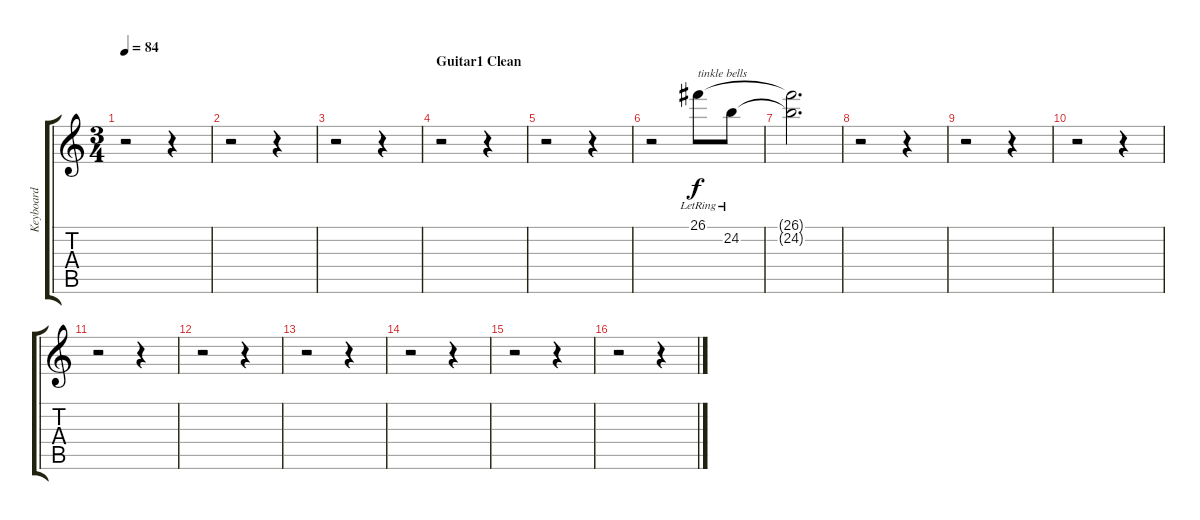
\track ("Keyboard" "Keyboard") {instrument violin}
\staff {score tabs}
\tuning (E4 B3 G3 D3 A2 E2) {hide}
\ts (3 4)
\tempo 84
\clef g2
\ks c
r.2{dy f} r.4 |
r.2 r.4 |
r.2 r.4 |
\section ("" "Guitar1 Clean")
r.2 r.4 |
r.2 r.4 |
r.2 26.1{lr}.8{txt "tinkle bells" instrument tinklebell} 24.2{lr}.8 |
(26.1{t} 24.2{t}).2{d} |
r.2 r.4 |
r.2 r.4 |
r.2 r.4 |
r.2 r.4 |
r.2 r.4 |
r.2 r.4 |
r.2 r.4 |
r.2 r.4 |
r.2 r.4
